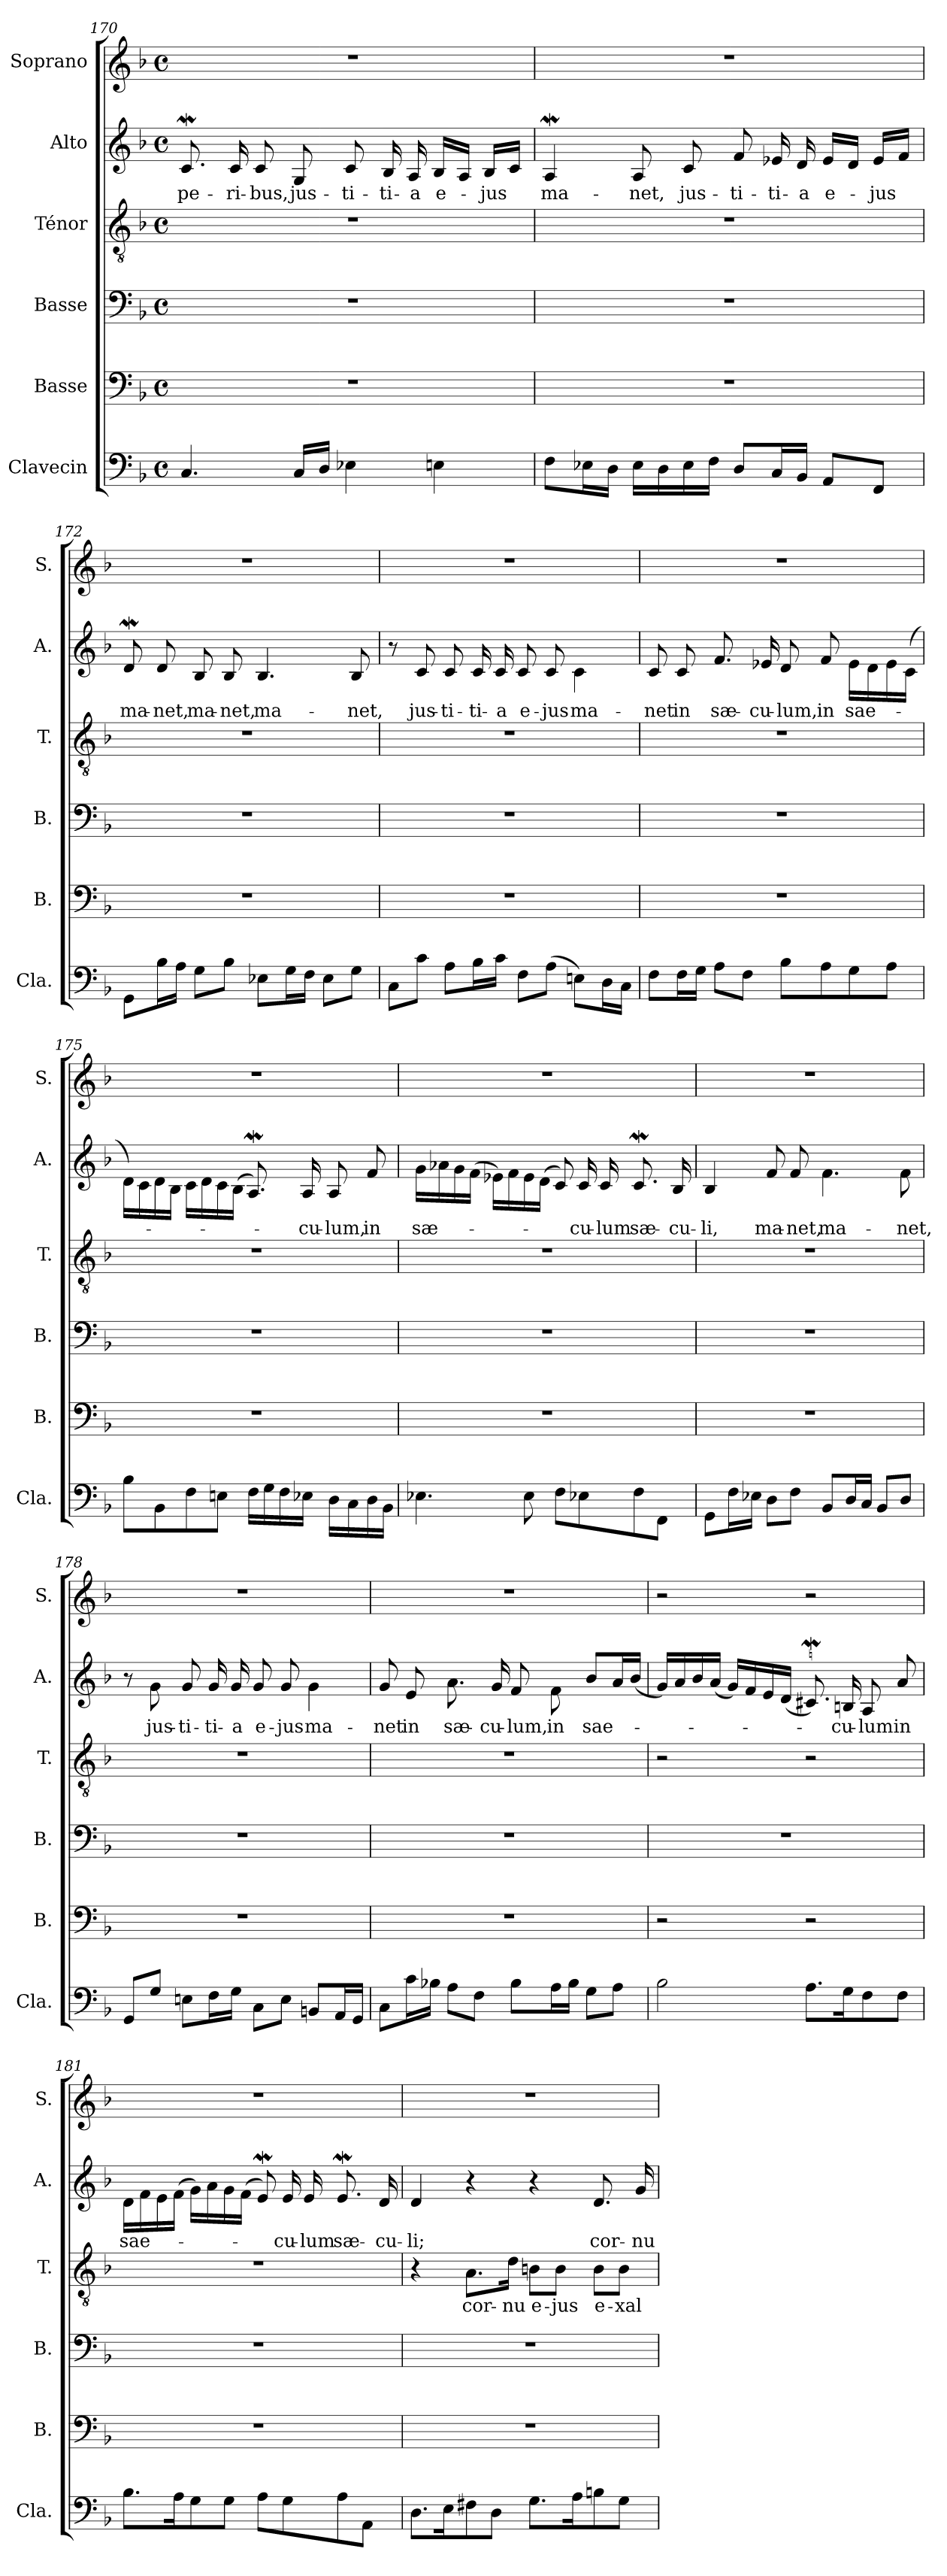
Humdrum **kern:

**kern	**kern	**kern	**kern	**text	**kern	**text	**kern
*part6	*part5	*part4	*part3	*part3	*part2	*part2	*part1
*staff6	*staff5	*staff4	*staff3	*staff3	*staff2	*staff2	*staff1
*I"Clavecin	*I"Basse	*I"Basse	*I"Ténor	*	*I"Alto	*	*I"Soprano
*I'Cla.	*I'B.	*I'B.	*I'T.	*	*I'A.	*	*I'S.
*clefF4	*clefF4	*clefF4	*clefGv2	*	*clefG2	*	*clefG2
*k[b-]	*k[b-]	*k[b-]	*k[b-]	*	*k[b-]	*	*k[b-]
*M4/4	*M4/4	*M4/4	*M4/4	*	*M4/4	*	*M4/4
*met(c)	*met(c)	*met(c)	*met(c)	*	*met(c)	*	*met(c)
=170	=170	=170	=170	=170	=170	=170	=170
!	!	!	!	!	!	!LO:LY:b	!
4.C/	1r	1r	1r	.	8.cW/	-pe-	1r
!	!	!	!	!	!	!LO:LY:b	!
.	.	.	.	.	16c/	-ri-	.
!	!	!	!	!	!	!LO:LY:b	!
.	.	.	.	.	8c/	-bus,	.
!	!	!	!	!	!	!LO:LY:b	!
16C/LL	.	.	.	.	8G/	jus-	.
16D/JJ	.	.	.	.	.	.	.
!	!	!	!	!	!	!LO:LY:b	!
4E-X\	.	.	.	.	8c/	-ti-	.
!	!	!	!	!	!	!LO:LY:b	!
.	.	.	.	.	16B-/	-ti-	.
!	!	!	!	!	!	!LO:LY:b	!
.	.	.	.	.	16A/	-a	.
!	!	!	!	!	!	!LO:LY:b	!
4En\	.	.	.	.	16B-/LL	e-	.
.	.	.	.	.	16A/JJ	.	.
!	!	!	!	!	!	!LO:LY:b	!
.	.	.	.	.	16B-/LL	-jus	.
.	.	.	.	.	16c/JJ	.	.
=171	=171	=171	=171	=171	=171	=171	=171
!	!	!	!	!	!	!LO:LY:b	!
8F\L	1r	1r	1r	.	4AW/	ma-	1r
16E-X\L	.	.	.	.	.	.	.
16D\JJ	.	.	.	.	.	.	.
!	!	!	!	!	!	!LO:LY:b	!
16E-\LL	.	.	.	.	8A/	-net,	.
16D\	.	.	.	.	.	.	.
!	!	!	!	!	!	!LO:LY:b	!
16E-\	.	.	.	.	8c/	jus-	.
16F\JJ	.	.	.	.	.	.	.
!	!	!	!	!	!	!LO:LY:b	!
8D/L	.	.	.	.	8f/	-ti-	.
!	!	!	!	!	!	!LO:LY:b	!
16C/L	.	.	.	.	16e-X/	-ti-	.
!	!	!	!	!	!	!LO:LY:b	!
16BB-/JJ	.	.	.	.	16d/	-a	.
!	!	!	!	!	!	!LO:LY:b	!
8AA/L	.	.	.	.	16e-/LL	e-	.
.	.	.	.	.	16d/JJ	.	.
!	!	!	!	!	!	!LO:LY:b	!
8FF/J	.	.	.	.	16e-/LL	-jus	.
.	.	.	.	.	16f/JJ	.	.
!!LO:LB:g=z
=172	=172	=172	=172	=172	=172	=172	=172
!	!	!	!	!	!	!LO:LY:b	!
8GG\L	1r	1r	1r	.	8dW/	ma-	1r
!	!	!	!	!	!	!LO:LY:b	!
16B-\L	.	.	.	.	8d/	-net,	.
16A\JJ	.	.	.	.	.	.	.
!	!	!	!	!	!	!LO:LY:b	!
8G\L	.	.	.	.	8B-/	ma-	.
!	!	!	!	!	!	!LO:LY:b	!
8B-\J	.	.	.	.	8B-/	-net,	.
!	!	!	!	!	!	!LO:LY:b	!
8E-X\L	.	.	.	.	4.B-/	ma-	.
16G\L	.	.	.	.	.	.	.
16F\JJ	.	.	.	.	.	.	.
8E-\L	.	.	.	.	.	.	.
!	!	!	!	!	!	!LO:LY:b	!
8G\J	.	.	.	.	8B-/	-net,	.
=173	=173	=173	=173	=173	=173	=173	=173
8C\L	1r	1r	1r	.	8r	.	1r
!	!	!	!	!	!	!LO:LY:b	!
8c\J	.	.	.	.	8c/	jus-	.
!	!	!	!	!	!	!LO:LY:b	!
8A\L	.	.	.	.	8c/	-ti-	.
!	!	!	!	!	!	!LO:LY:b	!
16B-\L	.	.	.	.	16c/	-ti-	.
!	!	!	!	!	!	!LO:LY:b	!
16c\JJ	.	.	.	.	16c/	-a	.
!	!	!	!	!	!	!LO:LY:b	!
8F\L	.	.	.	.	8c/	e-	.
!	!	!	!	!	!	!LO:LY:b	!
(<8A\J	.	.	.	.	8c/	-jus	.
!	!	!	!	!	!	!LO:LY:b	!
8En\L)	.	.	.	.	4c\	ma-	.
16D\L	.	.	.	.	.	.	.
16C\JJ	.	.	.	.	.	.	.
=174	=174	=174	=174	=174	=174	=174	=174
!	!	!	!	!	!	!LO:LY:b	!
8F\L	1r	1r	1r	.	8c/	-net	1r
!	!	!	!	!	!	!LO:LY:b	!
16F\L	.	.	.	.	8c/	in	.
16G\JJ	.	.	.	.	.	.	.
!	!	!	!	!	!	!LO:LY:b	!
8A\L	.	.	.	.	8.f/	sæ-	.
8F\J	.	.	.	.	.	.	.
!	!	!	!	!	!	!LO:LY:b	!
.	.	.	.	.	16e-X/	-cu-	.
!	!	!	!	!	!	!LO:LY:b	!
8B-\L	.	.	.	.	8d/	-lum,	.
!	!	!	!	!	!	!LO:LY:b	!
8A\	.	.	.	.	8f/	in	.
!	!	!	!	!	!	!LO:LY:b	!
8G\	.	.	.	.	16e-\LL	sae-	.
.	.	.	.	.	16d\	.	.
8A\J	.	.	.	.	16e-\	.	.
.	.	.	.	.	(>16c\JJ	.	.
!!LO:LB:g=z
=175	=175	=175	=175	=175	=175	=175	=175
8B-\L	1r	1r	1r	.	16d\LL)	.	1r
.	.	.	.	.	16c\	.	.
8BB-\	.	.	.	.	16d\	.	.
.	.	.	.	.	16B-\JJ	.	.
8F\	.	.	.	.	16c\LL	.	.
.	.	.	.	.	16d\	.	.
8En\J	.	.	.	.	16c\	.	.
.	.	.	.	.	(>16B-\JJ	.	.
16F\LL	.	.	.	.	8.AW/)	.	.
16G\	.	.	.	.	.	.	.
16F\	.	.	.	.	.	.	.
!	!	!	!	!	!	!LO:LY:b	!
16E-X\JJ	.	.	.	.	16A/	-cu-	.
!	!	!	!	!	!	!LO:LY:b	!
16D\LL	.	.	.	.	8A/	-lum,	.
16C\	.	.	.	.	.	.	.
!	!	!	!	!	!	!LO:LY:b	!
16D\	.	.	.	.	8f/	in	.
16BB-\JJ	.	.	.	.	.	.	.
=176	=176	=176	=176	=176	=176	=176	=176
!	!	!	!	!	!	!LO:LY:b	!
4.E-X\	1r	1r	1r	.	16g\LL	sæ-	1r
.	.	.	.	.	16a-X\	.	.
.	.	.	.	.	16g\	.	.
.	.	.	.	.	(>16f\JJ	.	.
.	.	.	.	.	16e-X\LL)	.	.
.	.	.	.	.	16f\	.	.
8E-\	.	.	.	.	16e-\	.	.
.	.	.	.	.	(>16d\JJ	.	.
8F\L	.	.	.	.	8c/)	.	.
!	!	!	!	!	!	!LO:LY:b	!
8E-X\	.	.	.	.	16c/	-cu-	.
!	!	!	!	!	!	!LO:LY:b	!
.	.	.	.	.	16c/	-lum	.
!	!	!	!	!	!	!LO:LY:b	!
8F\	.	.	.	.	8.cW/	sæ-	.
8FF\J	.	.	.	.	.	.	.
!	!	!	!	!	!	!LO:LY:b	!
.	.	.	.	.	16B-/	-cu-	.
=177	=177	=177	=177	=177	=177	=177	=177
!	!	!	!	!	!	!LO:LY:b	!
8GG\L	1r	1r	1r	.	4B-/	-li,	1r
16F\L	.	.	.	.	.	.	.
16E-X\JJ	.	.	.	.	.	.	.
!	!	!	!	!	!	!LO:LY:b	!
8D\L	.	.	.	.	8f/	ma-	.
!	!	!	!	!	!	!LO:LY:b	!
8F\J	.	.	.	.	8f/	-net,	.
!	!	!	!	!	!	!LO:LY:b	!
8BB-/L	.	.	.	.	4.f\	ma-	.
16D/L	.	.	.	.	.	.	.
16C/JJ	.	.	.	.	.	.	.
8BB-/L	.	.	.	.	.	.	.
!	!	!	!	!	!	!LO:LY:b	!
8D/J	.	.	.	.	8f\	-net,	.
!!LO:PB:g=z
=178	=178	=178	=178	=178	=178	=178	=178
8GG/L	1r	1r	1r	.	8r	.	1r
!	!	!	!	!	!	!LO:LY:b	!
8G/J	.	.	.	.	8g\	jus-	.
!	!	!	!	!	!	!LO:LY:b	!
8En\L	.	.	.	.	8g/	-ti-	.
!	!	!	!	!	!	!LO:LY:b	!
16F\L	.	.	.	.	16g/	-ti-	.
!	!	!	!	!	!	!LO:LY:b	!
16G\JJ	.	.	.	.	16g/	-a	.
!	!	!	!	!	!	!LO:LY:b	!
8C\L	.	.	.	.	8g/	e-	.
!	!	!	!	!	!	!LO:LY:b	!
8E\J	.	.	.	.	8g/	-jus	.
!	!	!	!	!	!	!LO:LY:b	!
8BBn/L	.	.	.	.	4g\	ma-	.
16AA/L	.	.	.	.	.	.	.
16GG/JJ	.	.	.	.	.	.	.
=179	=179	=179	=179	=179	=179	=179	=179
!	!	!	!	!	!	!LO:LY:b	!
8C\L	1r	1r	1r	.	8g/	-net	1r
!	!	!	!	!	!	!LO:LY:b	!
16c\L	.	.	.	.	8e/	in	.
16B-X\JJ	.	.	.	.	.	.	.
!	!	!	!	!	!	!LO:LY:b	!
8A\L	.	.	.	.	8.a\	sæ-	.
8F\J	.	.	.	.	.	.	.
!	!	!	!	!	!	!LO:LY:b	!
.	.	.	.	.	16g/	-cu-	.
!	!	!	!	!	!	!LO:LY:b	!
8B-\L	.	.	.	.	8f/	-lum,	.
!	!	!	!	!	!	!LO:LY:b	!
16A\L	.	.	.	.	8f\	in	.
16B-\JJ	.	.	.	.	.	.	.
!	!	!	!	!	!	!LO:LY:b	!
8G\L	.	.	.	.	8b-/L	sae-	.
8A\J	.	.	.	.	16a/L	.	.
.	.	.	.	.	(<16b-/JJ	.	.
=180	=180	=180	=180	=180	=180	=180	=180
2B-\	2r	1r	2r	.	16g/LL)	.	2r
.	.	.	.	.	16a/	.	.
.	.	.	.	.	16b-/	.	.
.	.	.	.	.	(<16a/JJ	.	.
.	.	.	.	.	16g/LL)	.	.
.	.	.	.	.	16f/	.	.
.	.	.	.	.	16e/	.	.
.	.	.	.	.	(<16d/JJ	.	.
8.A\L	2r	.	2r	.	8.c#XW/)	.	2r
!	!	!	!	!	!	!LO:LY:b	!
16G\K	.	.	.	.	16Bn/	-cu-	.
!	!	!	!	!	!	!LO:LY:b	!
8F\	.	.	.	.	8A/	-lum	.
!	!	!	!	!	!	!LO:LY:b	!
8F\J	.	.	.	.	8a/	in	.
!!LO:LB:g=z
=181	=181	=181	=181	=181	=181	=181	=181
!	!	!	!	!	!	!LO:LY:b	!
8.B-\L	1r	1r	1r	.	16d\LL	sae-	1r
.	.	.	.	.	16f\	.	.
.	.	.	.	.	16e\	.	.
16A\K	.	.	.	.	(>16f\JJ	.	.
8G\	.	.	.	.	16g\LL)	.	.
.	.	.	.	.	16a\	.	.
8G\J	.	.	.	.	16g\	.	.
.	.	.	.	.	(>16f\JJ	.	.
8A\L	.	.	.	.	8eW/)	.	.
!	!	!	!	!	!	!LO:LY:b	!
8G\	.	.	.	.	16e/	-cu-	.
!	!	!	!	!	!	!LO:LY:b	!
.	.	.	.	.	16e/	-lum	.
!	!	!	!	!	!	!LO:LY:b	!
8A\	.	.	.	.	8.eW/	sæ-	.
8AA\J	.	.	.	.	.	.	.
!	!	!	!	!	!	!LO:LY:b	!
.	.	.	.	.	16d/	-cu-	.
=182	=182	=182	=182	=182	=182	=182	=182
!	!	!	!	!	!	!LO:LY:b	!
8.D\L	1r	1r	4r	.	4d/	li;	1r
16E\K	.	.	.	.	.	.	.
!	!	!	!	!LO:LY:b	!	!	!
8F#X\	.	.	8.A\L	cor-	4r	.	.
8D\J	.	.	.	.	.	.	.
!	!	!	!	!LO:LY:b	!	!	!
.	.	.	16d\Jk	-nu	.	.	.
!	!	!	!	!LO:LY:b	!	!	!
8.G\L	.	.	8Bn\L	e-	4r	.	.
!	!	!	!	!LO:LY:b	!	!	!
.	.	.	8B\J	-jus	.	.	.
16A\K	.	.	.	.	.	.	.
!	!	!	!	!LO:LY:b	!	!LO:LY:b	!
8Bn\	.	.	8B\L	e-	8.d/	cor-	.
!	!	!	!	!LO:LY:b	!	!	!
8G\J	.	.	8B\J	-xal-	.	.	.
!	!	!	!	!	!	!LO:LY:b	!
.	.	.	.	.	16g/	-nu	.
=	=	=	=	=	=	=	=
*-	*-	*-	*-	*-	*-	*-	*-
